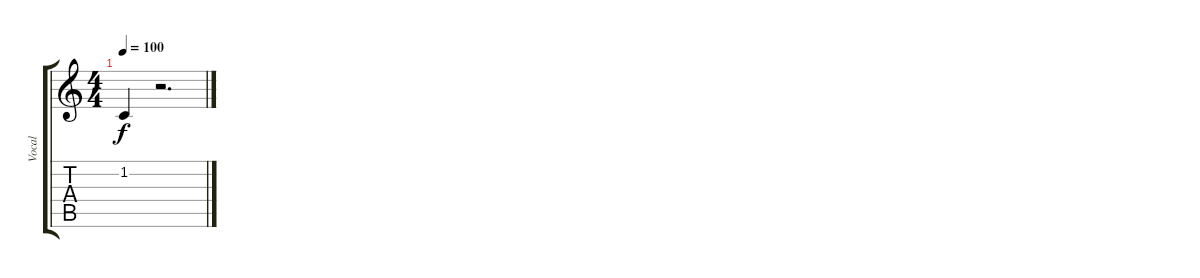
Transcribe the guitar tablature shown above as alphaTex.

\track ("Vocal" "Vocal") {instrument acousticgrandpiano}
\staff {score tabs}
\tuning (E4 B3 G3 D3 A2 E2) {hide}
\ts (4 4)
\tempo 100
\clef g2
\ks c
1.2{t}.4{dy f} r.2{d}
